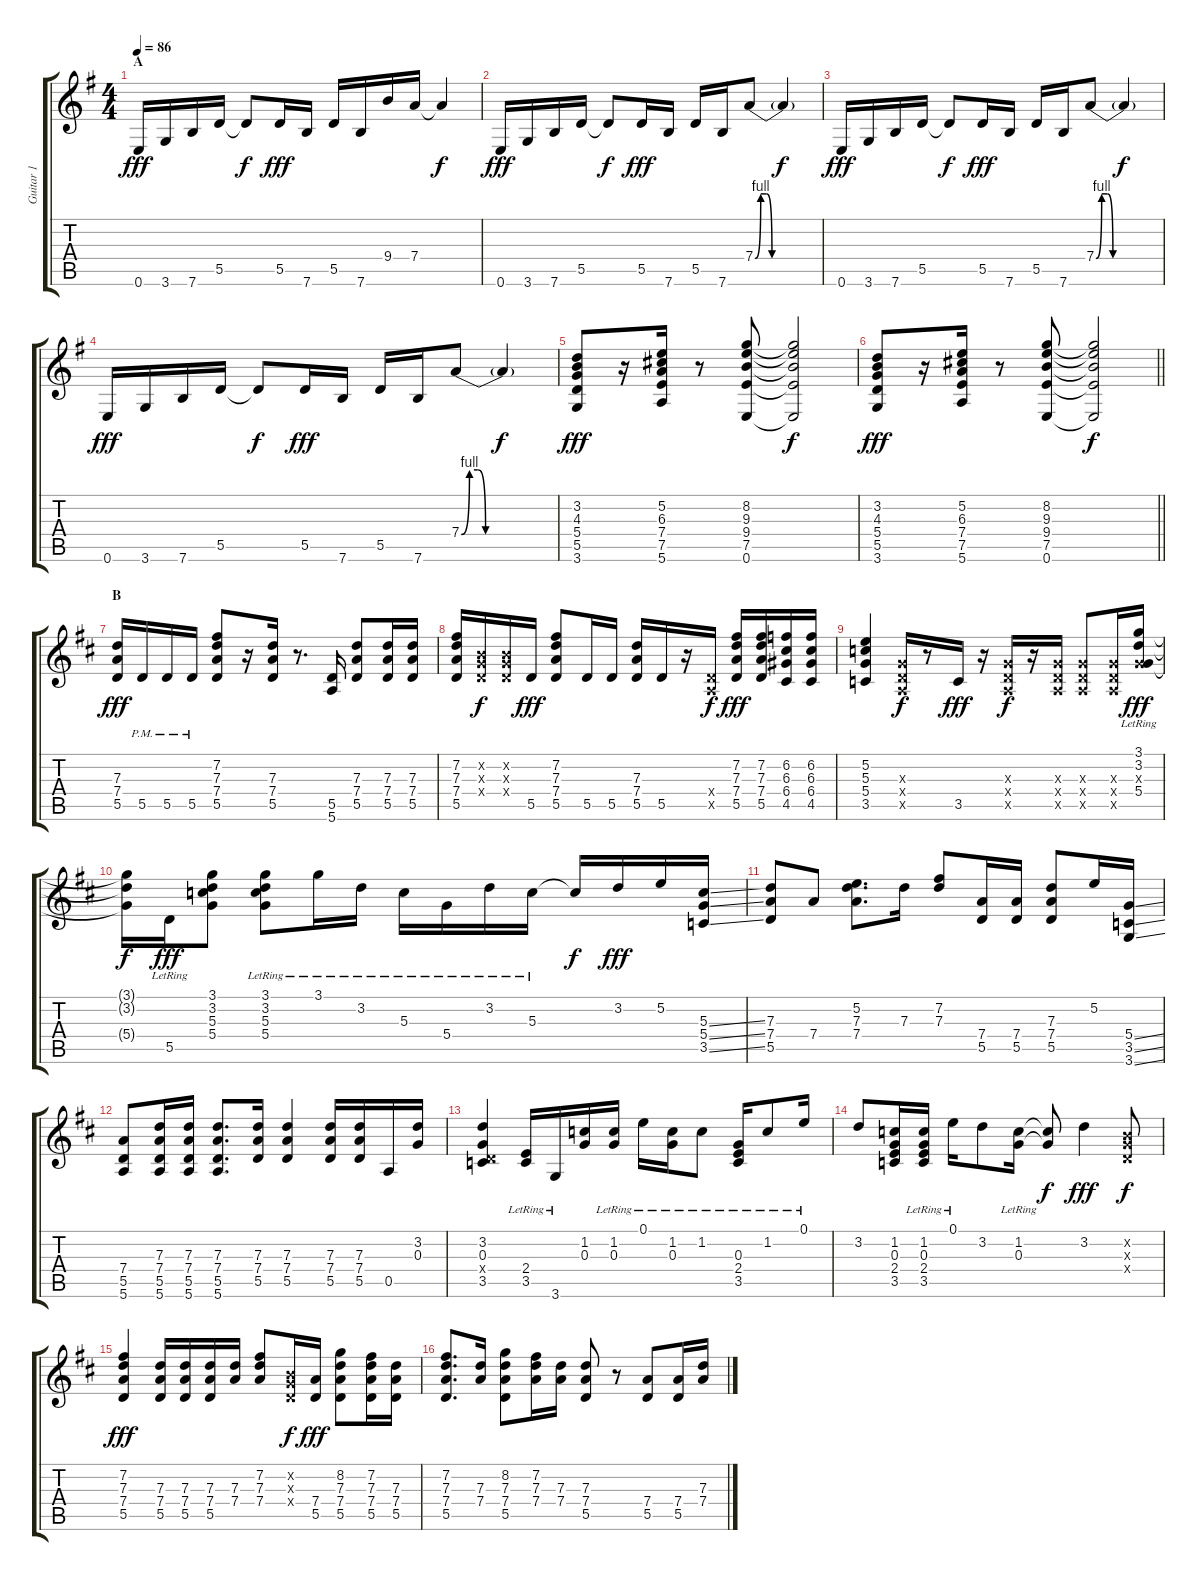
\track ("Guitar 1" "Guitar 1") {instrument overdrivenguitar}
\staff {score tabs}
\tuning (E4 B3 G3 D3 A2 E2) {hide}
\ts (4 4)
\section ("" "A")
\tempo 86
\clef g2
\ks g
0.6.16{dy fff instrument overdrivenguitar} 3.6.16 7.6.16 5.5.16 5.5{t}.8{dy f} 5.5.16{dy fff} 7.6.16 5.5.16 7.6.16 9.4.16 7.4.16 7.4{t}.4{dy f} |
0.6.16{dy fff} 3.6.16 7.6.16 5.5.16 5.5{t}.8{dy f} 5.5.16{dy fff} 7.6.16 5.5.16 7.6.16 7.4{be (custom 0 0 5 4 10 4 15 0 60 0)}.8 7.4{t}.4{dy f} |
0.6.16{dy fff} 3.6.16 7.6.16 5.5.16 5.5{t}.8{dy f} 5.5.16{dy fff} 7.6.16 5.5.16 7.6.16 7.4{be (custom 0 0 5 4 10 4 15 0 60 0)}.8 7.4{t}.4{dy f} |
0.6.16{dy fff} 3.6.16 7.6.16 5.5.16 5.5{t}.8{dy f} 5.5.16{dy fff} 7.6.16 5.5.16 7.6.16 7.4{be (custom 0 0 5 4 10 4 15 0 60 0)}.8 7.4{t}.4{dy f} |
(3.2 4.3 5.4 5.5 3.6).8{dy fff} r.16 (5.2 6.3 7.4 7.5 5.6).16 r.8 (8.2 9.3 9.4 7.5 0.6).8 (8.2{t} 9.3{t} 9.4{t} 7.5{t} 0.6{t}).2{dy f} |
\barLineRight lightlight
(3.2 4.3 5.4 5.5 3.6).8{dy fff} r.16 (5.2 6.3 7.4 7.5 5.6).16 r.8 (8.2 9.3 9.4 7.5 0.6).8 (8.2{t} 9.3{t} 9.4{t} 7.5{t} 0.6{t}).2{dy f} |
\section ("" "B")
\ks d
(7.3 7.4 5.5).16{dy fff} 5.5{pm}.16 5.5{pm}.16 5.5{pm}.16 (7.2 7.3 7.4 5.5).8 r.16 (7.3 7.4 5.5).16 r.8{d} (5.5 5.6).16 (7.3 7.4 5.5).8 (7.3 7.4 5.5).16 (7.3 7.4 5.5).16 |
(7.2 7.3 7.4 5.5).16 (0.2{x} 0.3{x} 0.4{x}).16{dy f} (0.2{x} 0.3{x} 0.4{x}).16 5.5.16{dy fff} (7.2 7.3 7.4 5.5).8 5.5.16 5.5.16 (7.3 7.4 5.5).16 5.5.16 r.16 (0.4{x} 0.5{x}).16{dy f} (7.2 7.3 7.4 5.5).16{dy fff} (7.2 7.3 7.4 5.5).16 (6.2 6.3 6.4 4.5).16 (6.2 6.3 6.4 4.5).16 |
(5.2 5.3 5.4 3.5).4 (0.3{x} 0.4{x} 0.5{x}).16{dy f} r.8 3.5.16{dy fff} r.16 (0.3{x} 0.4{x} 0.5{x}).16{dy f} r.16 (0.3{x} 0.4{x} 0.5{x}).16 (0.3{x} 0.4{x} 0.5{x}).8 (0.3{x} 0.4{x} 0.5{x}).16 (3.1{lr} 3.2{lr} 0.3{x} 5.4{lr}).16{dy fff} |
(3.1{t} 3.2{t} 5.4{t}).16{dy f} 5.5{lr}.16{dy fff} (3.1 3.2 5.3 5.4).8 (3.1 3.2{lr} 5.3{lr} 5.4{lr}).8 3.1{lr}.16 3.2{lr}.16 5.3{lr}.16 5.4{lr}.16 3.2{lr}.16 5.3{lr}.16 5.3{t}.16{dy f} 3.2.16{dy fff} 5.2.16 (5.3{ss} 5.4{ss} 3.5{ss}).16 |
(7.3 7.4 5.5).8 7.4.8 (5.2 7.3 7.4).8{d} 7.3.16 (7.2 7.3).8 (7.4 5.5).16 (7.4 5.5).16 (7.3 7.4 5.5).8 5.2.16 (5.4{ss} 3.5{ss} 3.6{ss}).16 |
(7.4 5.5 5.6).8 (7.3 7.4 5.5 5.6).16 (7.3 7.4 5.5 5.6).16 (7.3 7.4 5.5 5.6).8{d} (7.3 7.4 5.5).16 (7.3 7.4 5.5).4 (7.3 7.4 5.5).16 (7.3 7.4 5.5).16 0.5.16 (3.2 0.3).16 |
(3.2 0.3 0.4{x} 3.5).4 (2.4{lr} 3.5{lr}).16 3.6{lr}.16 (1.2 0.3).16 (1.2{lr} 0.3{lr}).16 0.1{lr}.16 (1.2 0.3{lr}).16 1.2{lr}.8 (0.3{lr} 2.4{lr} 3.5{lr}).16 1.2{lr}.8 0.1{lr}.16 |
3.2.8 (1.2 0.3 2.4 3.5).16 (1.2{lr} 0.3{lr} 2.4{lr} 3.5{lr}).16 0.1{lr}.16 3.2.8 (1.2 0.3{lr}).16 (1.2{t} 0.3{t}).8{dy f} 3.2.4{dy fff} (0.2{x} 0.3{x} 0.4{x}).8{dy f} |
(7.2 7.3 7.4 5.5).4{dy fff} (7.3 7.4 5.5).16 (7.3 7.4 5.5).16 (7.3 7.4 5.5).16 (7.3 7.4).16 (7.2 7.3 7.4).8 (0.2{x} 0.3{x} 0.4{x}).16{dy f} (7.4 5.5).16{dy fff} (8.2 7.3 7.4 5.5).8 (7.2 7.3 7.4 5.5).16 (7.3 7.4 5.5).16 |
(7.2 7.3 7.4 5.5).8{d} (7.3 7.4).16 (8.2 7.3 7.4 5.5).8 (7.2 7.3 7.4).16 (7.3 7.4).16 (7.3 7.4 5.5).8 r.8 (7.4 5.5).8 (7.4 5.5).16 (7.3{ss} 7.4{ss}).16
